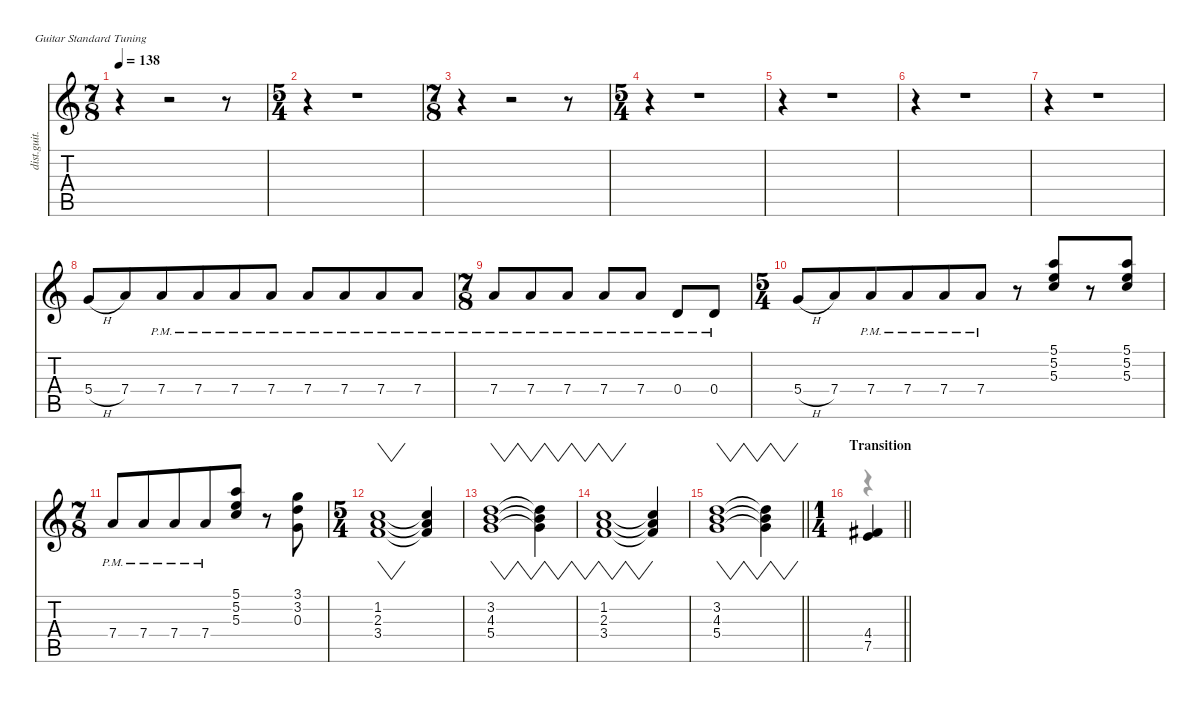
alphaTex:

\defaultSystemsLayout 4
\hideDynamics
\bracketExtendMode nobrackets
\track ("Sylvain" "dist.guit.") {instrument distortionguitar}
\staff {score tabs}
\tuning (E4 B3 G3 D3 A2 E2)
\voice
\ts (7 8)
\beaming (8 3 2 2)
\tempo 138
\clef g2
\ks aminor
r.4{dy f beam Down} r.2{beam Down} r.8{beam Down} |
\ts (5 4)
\beaming (8 6 4)
r.4{beam Down} r.1{beam Down} |
\ts (7 8)
\beaming (8 6 4)
r.4{beam Down} r.2{beam Down} r.8{beam Down} |
\ts (5 4)
\beaming (8 6 4)
r.4{beam Down} r.1{beam Down} |
r.4{beam Down} r.1{beam Down} |
r.4{beam Down} r.1{beam Down} |
r.4{beam Down} r.1{beam Down} |
5.4{h}.8{beam Up} 7.4.8{beam Up} 7.4{pm}.8{beam Up} 7.4{pm}.8{beam Up} 7.4{pm}.8{beam Up} 7.4{pm}.8{beam Up} 7.4{pm}.8{beam Up} 7.4{pm}.8{beam Up} 7.4{pm}.8{beam Up} 7.4{pm}.8{beam Up} |
\ts (7 8)
\beaming (8 3 2 2)
7.4{pm}.8{beam Up} 7.4{pm}.8{beam Up} 7.4{pm}.8{beam Up} 7.4{pm}.8{beam Up} 7.4{pm}.8{beam Up} 0.4{pm}.8{beam Up} 0.4{pm}.8{beam Up} |
\ts (5 4)
\beaming (8 6 4)
5.4{h}.8{beam Up} 7.4.8{beam Up} 7.4{pm}.8{beam Up} 7.4{pm}.8{beam Up} 7.4{pm}.8{beam Up} 7.4{pm}.8{beam Up} r.8{beam Up} (5.3 5.2 5.1).8{beam Down} r.8{beam Down} (5.3 5.2 5.1).8{beam Down} |
\ts (7 8)
\beaming (8 6 4)
7.4{pm}.8{beam Up} 7.4{pm}.8{beam Up} 7.4{pm}.8{beam Up} 7.4{pm}.8{beam Up} (5.3 5.2 5.1).8{beam Up} r.8{beam Up} (3.1 3.2 0.3).8{beam Down} |
\ts (5 4)
\beaming (8 6 4)
(1.2 2.3 3.4).1{vw beam Up} (3.4{t} 2.3{t} 1.2{t}).4{beam Up} |
(3.2 4.3 5.4).1{vw beam Down} (5.4{t} 4.3{t} 3.2{t}).4{vw beam Down} |
(1.2 2.3 3.4).1{vw beam Up} (3.4{t} 2.3{t} 1.2{t}).4{beam Up} |
\barLineRight lightlight
(3.2 4.3 5.4).1{vw beam Down} (5.4{t} 4.3{t} 3.2{t}).4{vw beam Down} |
\ts (1 4)
\beaming (8 2)
\section ("" "Transition")
\barLineRight lightlight
(4.4{acc #} 7.5).4{beam Up}
\voice
\clef g2
\ottava regular
\simile none
\ks aminor
|
|
|
|
|
|
|
|
|
|
|
|
|
|
\barLineRight lightlight
|
\barLineRight lightlight
r.4{dy mf beam Down}
